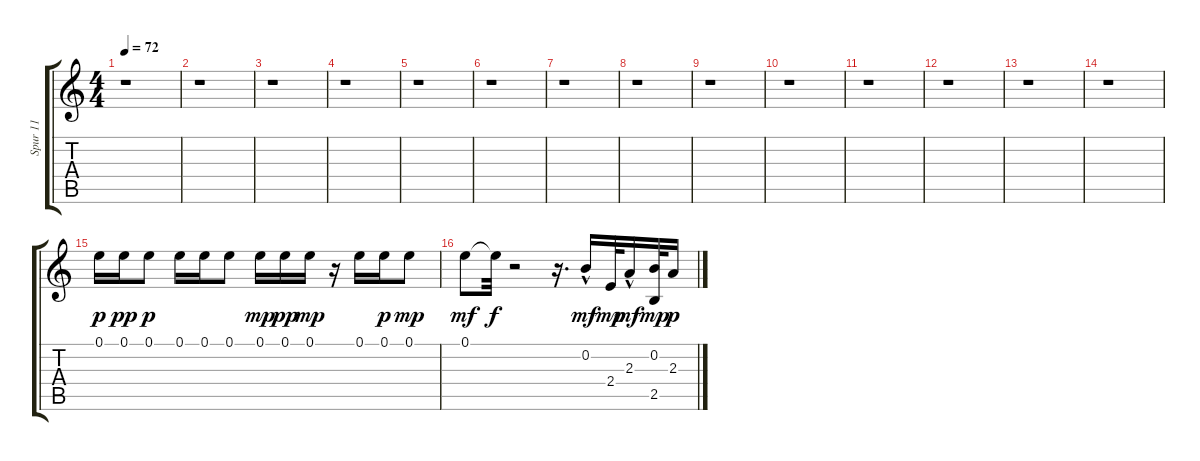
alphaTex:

\track ("Spur 11" "Spur 11") {instrument acousticguitarnylon}
\staff {score tabs}
\tuning (E4 B3 G3 D3 A2 E2) {hide}
\ts (4 4)
\tempo 72
\clef g2
\ks c
r.1{dy p instrument acousticguitarnylon} |
r.1 |
r.1 |
r.1 |
r.1 |
r.1 |
r.1 |
r.1 |
r.1 |
r.1 |
r.1 |
r.1 |
r.1 |
r.1 |
0.1.16 0.1.16{dy pp} 0.1.8{dy p} 0.1.16 0.1.16 0.1.8 0.1.16{dy mp} 0.1.16{dy pp} 0.1.16{dy mp} r.16 0.1.16 0.1.16{dy p} 0.1.8{dy mp} |
0.1.8{dy mf} 0.1{t}.32{dy f} r.2 r.16{d} 0.2{hac}.16{dy mf} 2.4.32{dy mp} 2.3{hac}.16{dy mf} (0.2 2.5).32{dy mp} 2.3.16{dy p}
